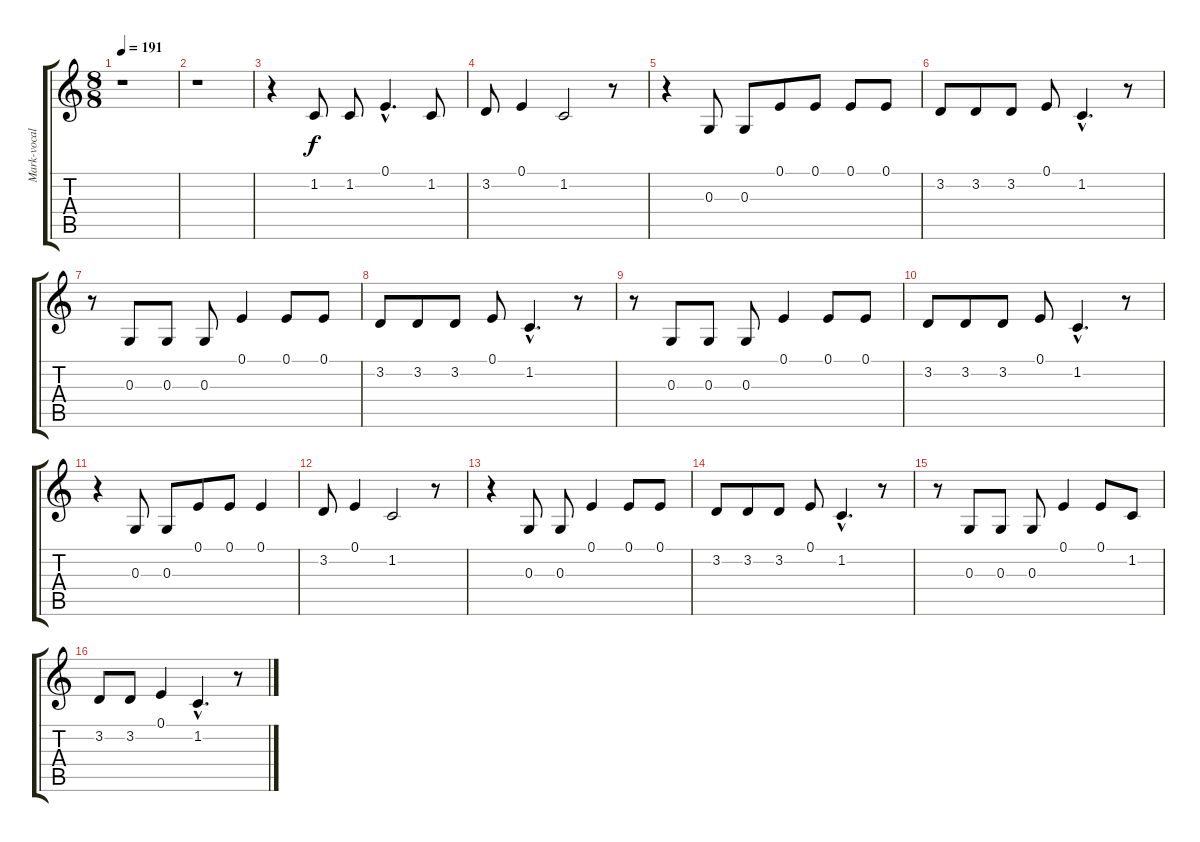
\track ("Mark-vocal" "Mark-vocal") {instrument acousticgrandpiano}
\staff {score tabs}
\tuning (E4 B3 G3 D3 A2 E2) {hide}
\ts (8 8)
\tempo 191
\clef g2
\ks c
r.1{dy f} |
r.1 |
r.4 1.2.8 1.2.8 0.1{hac}.4{d} 1.2.8 |
3.2.8 0.1.4 1.2.2 r.8 |
r.4 0.3.8 0.3.8 0.1.8 0.1.8 0.1.8 0.1.8 |
3.2.8 3.2.8 3.2.8 0.1.8 1.2{hac}.4{d} r.8 |
r.8 0.3.8 0.3.8 0.3.8 0.1.4 0.1.8 0.1.8 |
3.2.8 3.2.8 3.2.8 0.1.8 1.2{hac}.4{d} r.8 |
r.8 0.3.8 0.3.8 0.3.8 0.1.4 0.1.8 0.1.8 |
3.2.8 3.2.8 3.2.8 0.1.8 1.2{hac}.4{d} r.8 |
r.4 0.3.8 0.3.8 0.1.8 0.1.8 0.1.4 |
3.2.8 0.1.4 1.2.2 r.8 |
r.4 0.3.8 0.3.8 0.1.4 0.1.8 0.1.8 |
3.2.8 3.2.8 3.2.8 0.1.8 1.2{hac}.4{d} r.8 |
r.8 0.3.8 0.3.8 0.3.8 0.1.4 0.1.8 1.2.8 |
3.2.8 3.2.8 0.1.4 1.2{hac}.4{d} r.8
